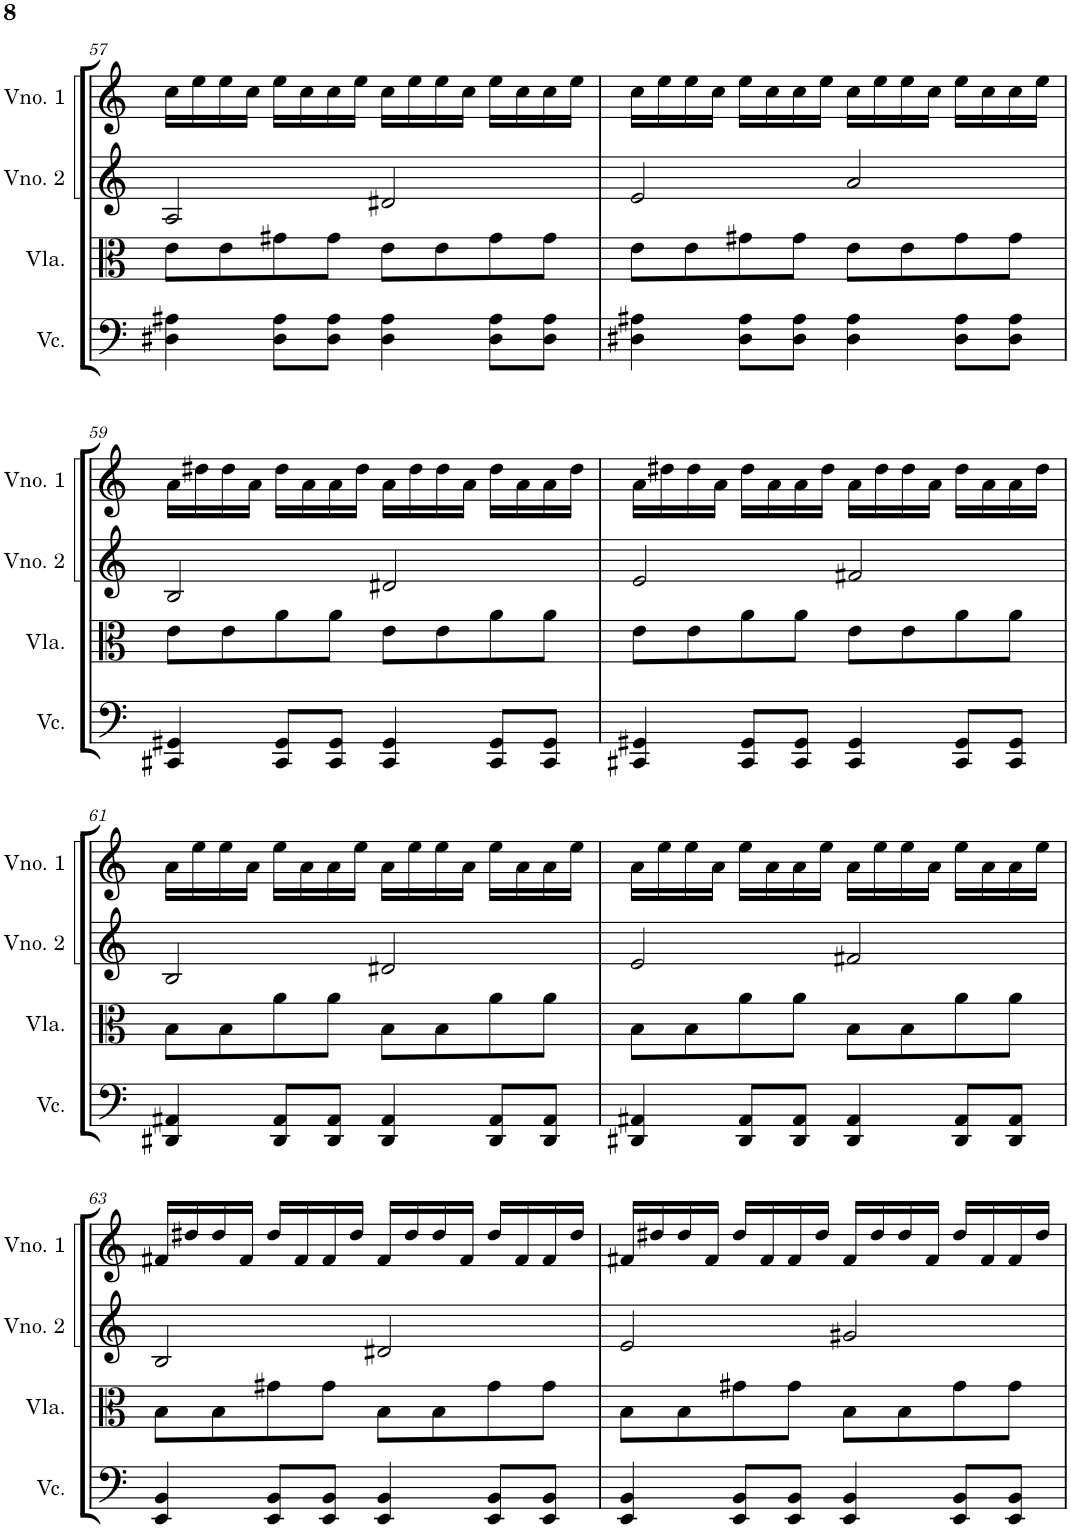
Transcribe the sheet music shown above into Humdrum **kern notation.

**kern	**kern	**kern	**kern
*part4	*part3	*part2	*part1
*staff4	*staff3	*staff2	*staff1
*I"Violoncelo	*I"Viola	*I"Violino 2	*I"Violino 1
*I'Vc.	*I'Vla.	*I'Vno. 2	*I'Vno. 1
!!LO:PB:g=z
*clefF4	*clefC3	*clefG2	*clefG2
*k[]	*k[]	*k[]	*k[]
*M4/4	*M4/4	*M4/4	*M4/4
=57	=57	=57	=57
4D#X\ 4A#X\	8e\L	2A/	16cc\LL
.	.	.	16ee\
.	8e\	.	16ee\
.	.	.	16cc\JJ
8D#\ 8A#\L	8g#X\	.	16ee\LL
.	.	.	16cc\
8D#\ 8A#\J	8g#\J	.	16cc\
.	.	.	16ee\JJ
4D#\ 4A#\	8e\L	2d#X/	16cc\LL
.	.	.	16ee\
.	8e\	.	16ee\
.	.	.	16cc\JJ
8D#\ 8A#\L	8g#\	.	16ee\LL
.	.	.	16cc\
8D#\ 8A#\J	8g#\J	.	16cc\
.	.	.	16ee\JJ
=58	=58	=58	=58
4D#X\ 4A#X\	8e\L	2e/	16cc\LL
.	.	.	16ee\
.	8e\	.	16ee\
.	.	.	16cc\JJ
8D#\ 8A#\L	8g#X\	.	16ee\LL
.	.	.	16cc\
8D#\ 8A#\J	8g#\J	.	16cc\
.	.	.	16ee\JJ
4D#\ 4A#\	8e\L	2a/	16cc\LL
.	.	.	16ee\
.	8e\	.	16ee\
.	.	.	16cc\JJ
8D#\ 8A#\L	8g#\	.	16ee\LL
.	.	.	16cc\
8D#\ 8A#\J	8g#\J	.	16cc\
.	.	.	16ee\JJ
!!LO:LB:g=z
=59	=59	=59	=59
4CC#X/ 4GG#X/	8e\L	2B/	16a\LL
.	.	.	16dd#X\
.	8e\	.	16dd#\
.	.	.	16a\JJ
8CC#/ 8GG#/L	8a\	.	16dd#\LL
.	.	.	16a\
8CC#/ 8GG#/J	8a\J	.	16a\
.	.	.	16dd#\JJ
4CC#/ 4GG#/	8e\L	2d#X/	16a\LL
.	.	.	16dd#\
.	8e\	.	16dd#\
.	.	.	16a\JJ
8CC#/ 8GG#/L	8a\	.	16dd#\LL
.	.	.	16a\
8CC#/ 8GG#/J	8a\J	.	16a\
.	.	.	16dd#\JJ
=60	=60	=60	=60
4CC#X/ 4GG#X/	8e\L	2e/	16a\LL
.	.	.	16dd#X\
.	8e\	.	16dd#\
.	.	.	16a\JJ
8CC#/ 8GG#/L	8a\	.	16dd#\LL
.	.	.	16a\
8CC#/ 8GG#/J	8a\J	.	16a\
.	.	.	16dd#\JJ
4CC#/ 4GG#/	8e\L	2f#X/	16a\LL
.	.	.	16dd#\
.	8e\	.	16dd#\
.	.	.	16a\JJ
8CC#/ 8GG#/L	8a\	.	16dd#\LL
.	.	.	16a\
8CC#/ 8GG#/J	8a\J	.	16a\
.	.	.	16dd#\JJ
!!LO:LB:g=z
=61	=61	=61	=61
4DD#X/ 4AA#X/	8B\L	2B/	16a\LL
.	.	.	16ee\
.	8B\	.	16ee\
.	.	.	16a\JJ
8DD#/ 8AA#/L	8a\	.	16ee\LL
.	.	.	16a\
8DD#/ 8AA#/J	8a\J	.	16a\
.	.	.	16ee\JJ
4DD#/ 4AA#/	8B\L	2d#X/	16a\LL
.	.	.	16ee\
.	8B\	.	16ee\
.	.	.	16a\JJ
8DD#/ 8AA#/L	8a\	.	16ee\LL
.	.	.	16a\
8DD#/ 8AA#/J	8a\J	.	16a\
.	.	.	16ee\JJ
=62	=62	=62	=62
4DD#X/ 4AA#X/	8B\L	2e/	16a\LL
.	.	.	16ee\
.	8B\	.	16ee\
.	.	.	16a\JJ
8DD#/ 8AA#/L	8a\	.	16ee\LL
.	.	.	16a\
8DD#/ 8AA#/J	8a\J	.	16a\
.	.	.	16ee\JJ
4DD#/ 4AA#/	8B\L	2f#X/	16a\LL
.	.	.	16ee\
.	8B\	.	16ee\
.	.	.	16a\JJ
8DD#/ 8AA#/L	8a\	.	16ee\LL
.	.	.	16a\
8DD#/ 8AA#/J	8a\J	.	16a\
.	.	.	16ee\JJ
!!LO:LB:g=z
=63	=63	=63	=63
4EE/ 4BB/	8B\L	2B/	16f#X/LL
.	.	.	16dd#X/
.	8B\	.	16dd#/
.	.	.	16f#/JJ
8EE/ 8BB/L	8g#X\	.	16dd#/LL
.	.	.	16f#/
8EE/ 8BB/J	8g#\J	.	16f#/
.	.	.	16dd#/JJ
4EE/ 4BB/	8B\L	2d#X/	16f#/LL
.	.	.	16dd#/
.	8B\	.	16dd#/
.	.	.	16f#/JJ
8EE/ 8BB/L	8g#\	.	16dd#/LL
.	.	.	16f#/
8EE/ 8BB/J	8g#\J	.	16f#/
.	.	.	16dd#/JJ
=64	=64	=64	=64
4EE/ 4BB/	8B\L	2e/	16f#X/LL
.	.	.	16dd#X/
.	8B\	.	16dd#/
.	.	.	16f#/JJ
8EE/ 8BB/L	8g#X\	.	16dd#/LL
.	.	.	16f#/
8EE/ 8BB/J	8g#\J	.	16f#/
.	.	.	16dd#/JJ
4EE/ 4BB/	8B\L	2g#X/	16f#/LL
.	.	.	16dd#/
.	8B\	.	16dd#/
.	.	.	16f#/JJ
8EE/ 8BB/L	8g#\	.	16dd#/LL
.	.	.	16f#/
8EE/ 8BB/J	8g#\J	.	16f#/
.	.	.	16dd#/JJ
=	=	=	=
*-	*-	*-	*-
